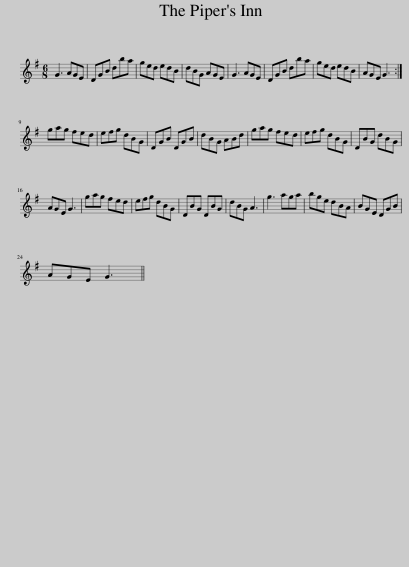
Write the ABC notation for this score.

X:1
L:1/8
M:6/8
I:linebreak $
K:G
V:1 treble
V:1
 G3 AGE | DGB dba | ged edB | dBG AGE | G3 AGE | %5
 DGB dba | ged edB | AGE G3 :|$ gag fed | efg dBG | %10
 DGB DGB | dBG ABd | gag fed | efg dBG | DBG dBG |$ %15
 AGE G3 | gag fed | efg dBG | DBG DBG | dBG A3 | %20
 g3 aga | bge dBA | BGE DGB |$ AGE G3 || %24
